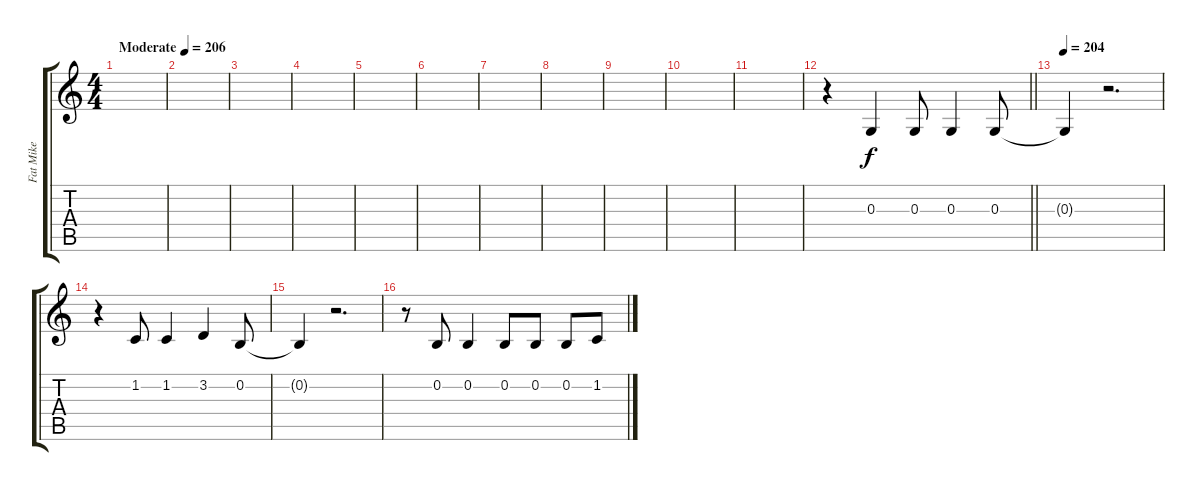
\track ("Fat Mike" "Fat Mike") {instrument bassoon}
\staff {score tabs}
\tuning (E4 B3 G3 D3 A2 E2) {hide}
\ts (4 4)
\tempo (206 "Moderate")
\clef g2
\ks c
|
|
|
|
|
|
|
|
|
|
|
\barLineRight lightlight
r.4 0.3.4 0.3.8 0.3.4 0.3.8 |
\section ("" "")
\tempo 204
0.3{t}.4 r.2{d} |
r.4 1.2.8 1.2.4 3.2.4 0.2.8 |
0.2{t}.4 r.2{d} |
r.8 0.2.8 0.2.4 0.2.8 0.2.8 0.2.8 1.2.8
